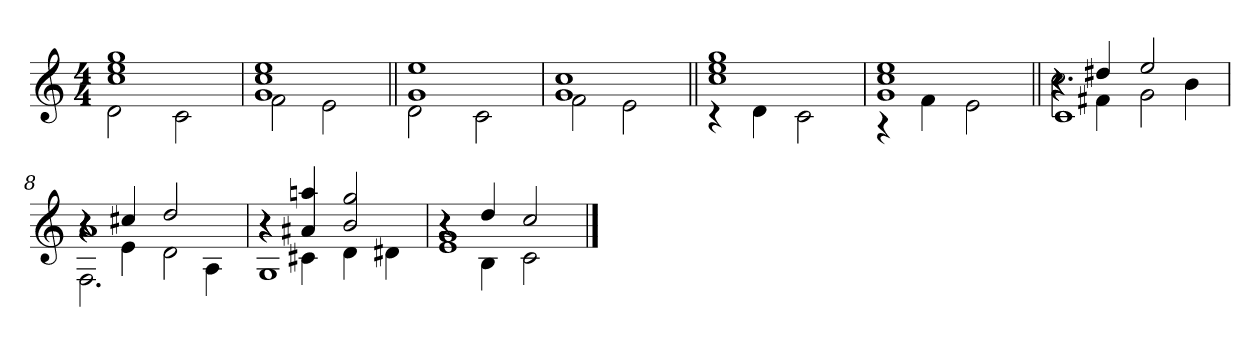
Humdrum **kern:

**kern
*part1
*staff1
*clefG2
*k[]
*M4/4
=1
*^
1cc 1ee 1gg	2d
.	2c
=2	=2
1g 1cc 1ee	2f
.	2e
=3||	=3||
1g 1ee	2d
.	2c
=4	=4
1g 1cc	2f
.	2e
=5||	=5||
1cc 1ee 1gg	4r
.	4d
.	2c
=6	=6
1g 1cc 1ee	4r
.	4f
.	2e
=7||	=7||
*^	*^
4r	2.cc	4r	1c
4dd#X	.	4f#X\	.
2ee	.	2g\	.
.	4b	.	.
=8	=8	=8	=8
4r	1a	4r	2.F\
4cc#X	.	4e\	.
2dd	.	2d\	.
.	.	.	4A\
*	*	*v	*v
=9	=9	=9
4r	4r	1G
4a#X 4aan	4c#X	.
2b 2gg	4d	.
.	4d#X	.
=10	=10	=10
4r	1e 1g	4r
4dd	.	4B\
2cc	.	2c\
*v	*v	*v
==
*-
